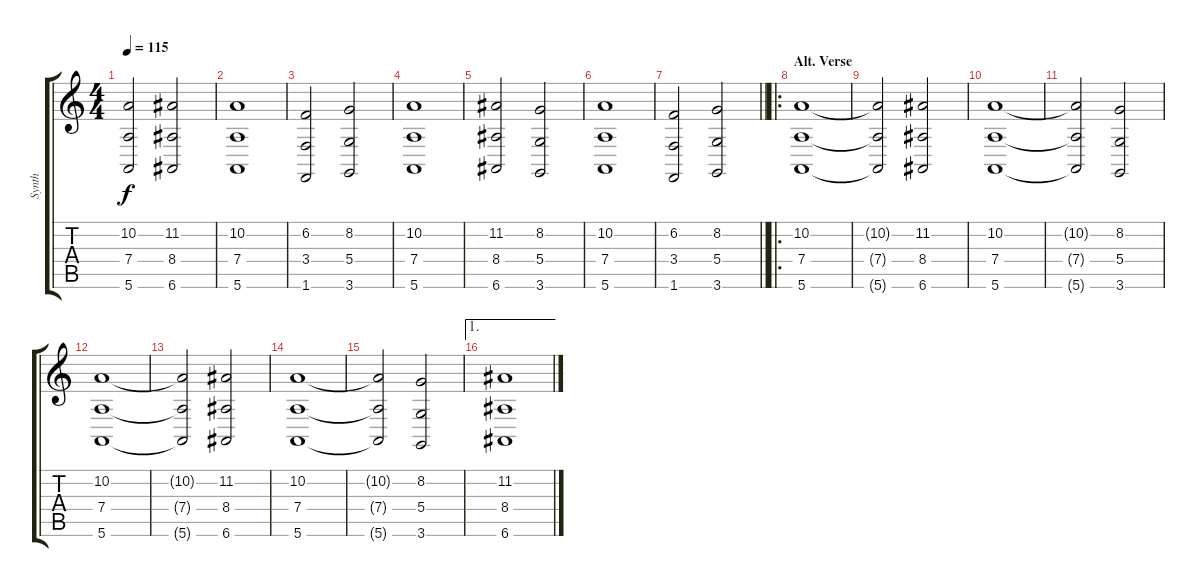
\track ("Synth" "Synth") {instrument stringensemble1}
\staff {score tabs}
\tuning (E4 B3 G3 D3 A2 E2) {hide}
\ts (4 4)
\tempo 115
\clef g2
\ks c
(10.2{t} 7.4{t} 5.6{t}).2{dy f} (11.2 8.4 6.6).2 |
(10.2 7.4 5.6).1 |
(6.2 3.4 1.6).2 (8.2 5.4 3.6).2 |
(10.2 7.4 5.6).1 |
(11.2 8.4 6.6).2 (8.2 5.4 3.6).2 |
(10.2 7.4 5.6).1 |
\barLineRight lightlight
(6.2 3.4 1.6).2 (8.2 5.4 3.6).2 |
\ro
\section ("" "Alt. Verse")
(10.2 7.4 5.6).1 |
(10.2{t} 7.4{t} 5.6{t}).2 (11.2 8.4 6.6).2 |
(10.2 7.4 5.6).1 |
(10.2{t} 7.4{t} 5.6{t}).2 (8.2 5.4 3.6).2 |
(10.2 7.4 5.6).1 |
(10.2{t} 7.4{t} 5.6{t}).2 (11.2 8.4 6.6).2 |
(10.2 7.4 5.6).1 |
(10.2{t} 7.4{t} 5.6{t}).2 (8.2 5.4 3.6).2 |
\ae 1
(11.2 8.4 6.6).1
